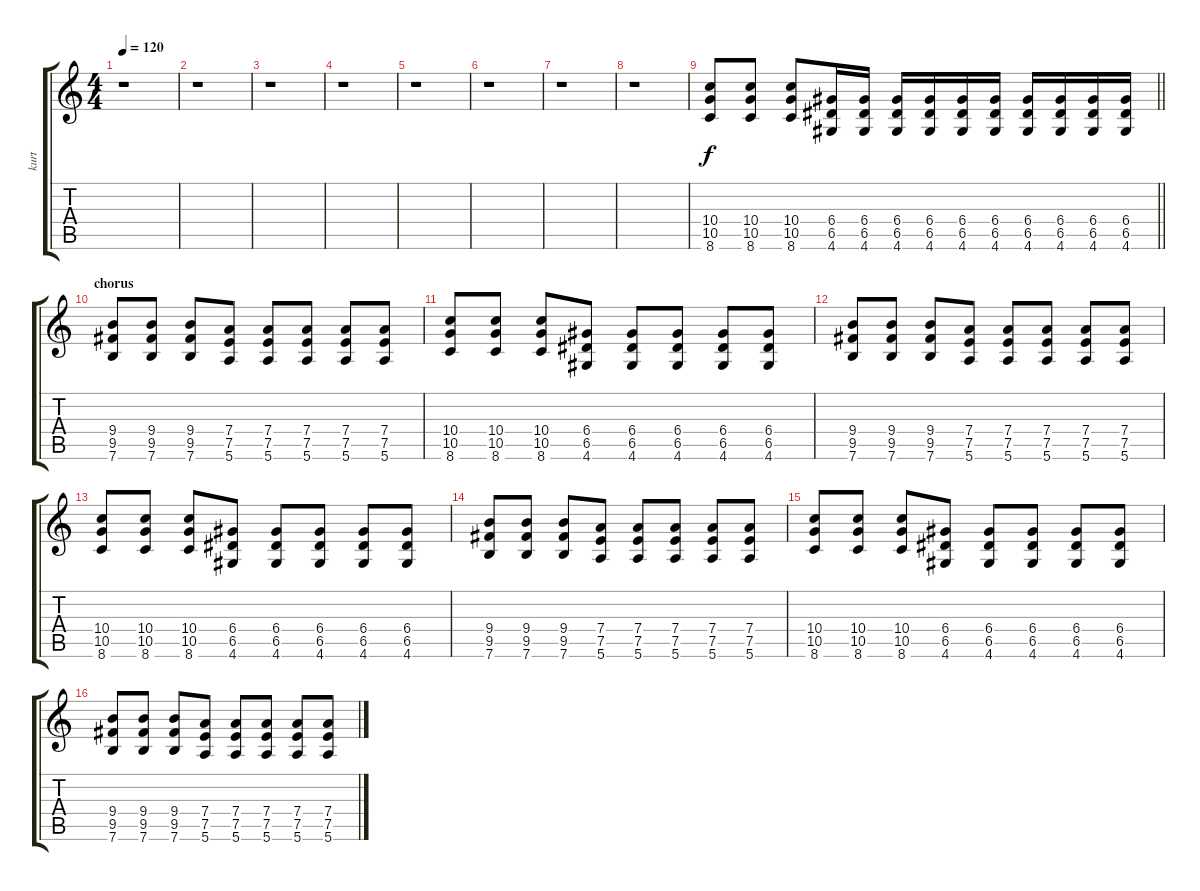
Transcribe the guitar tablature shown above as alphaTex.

\track ("kurt" "kurt") {instrument distortionguitar}
\staff {score tabs}
\tuning (E4 B3 G3 D3 A2 E2) {hide}
\ts (4 4)
\tempo 120
\clef g2
\ks c
r.1{dy f} |
r.1 |
r.1 |
r.1 |
r.1 |
r.1 |
r.1 |
r.1 |
\barLineRight lightlight
(10.4 10.5 8.6).8 (10.4 10.5 8.6).8 (10.4 10.5 8.6).8 (6.4 6.5 4.6).16 (6.4 6.5 4.6).16 (6.4 6.5 4.6).16 (6.4 6.5 4.6).16 (6.4 6.5 4.6).16 (6.4 6.5 4.6).16 (6.4 6.5 4.6).16 (6.4 6.5 4.6).16 (6.4 6.5 4.6).16 (6.4 6.5 4.6).16 |
\section ("" "chorus")
(9.4 9.5 7.6).8 (9.4 9.5 7.6).8 (9.4 9.5 7.6).8 (7.4 7.5 5.6).8 (7.4 7.5 5.6).8 (7.4 7.5 5.6).8 (7.4 7.5 5.6).8 (7.4 7.5 5.6).8 |
(10.4 10.5 8.6).8 (10.4 10.5 8.6).8 (10.4 10.5 8.6).8 (6.4 6.5 4.6).8 (6.4 6.5 4.6).8 (6.4 6.5 4.6).8 (6.4 6.5 4.6).8 (6.4 6.5 4.6).8 |
(9.4 9.5 7.6).8 (9.4 9.5 7.6).8 (9.4 9.5 7.6).8 (7.4 7.5 5.6).8 (7.4 7.5 5.6).8 (7.4 7.5 5.6).8 (7.4 7.5 5.6).8 (7.4 7.5 5.6).8 |
(10.4 10.5 8.6).8 (10.4 10.5 8.6).8 (10.4 10.5 8.6).8 (6.4 6.5 4.6).8 (6.4 6.5 4.6).8 (6.4 6.5 4.6).8 (6.4 6.5 4.6).8 (6.4 6.5 4.6).8 |
(9.4 9.5 7.6).8 (9.4 9.5 7.6).8 (9.4 9.5 7.6).8 (7.4 7.5 5.6).8 (7.4 7.5 5.6).8 (7.4 7.5 5.6).8 (7.4 7.5 5.6).8 (7.4 7.5 5.6).8 |
(10.4 10.5 8.6).8 (10.4 10.5 8.6).8 (10.4 10.5 8.6).8 (6.4 6.5 4.6).8 (6.4 6.5 4.6).8 (6.4 6.5 4.6).8 (6.4 6.5 4.6).8 (6.4 6.5 4.6).8 |
(9.4 9.5 7.6).8 (9.4 9.5 7.6).8 (9.4 9.5 7.6).8 (7.4 7.5 5.6).8 (7.4 7.5 5.6).8 (7.4 7.5 5.6).8 (7.4 7.5 5.6).8 (7.4 7.5 5.6).8
